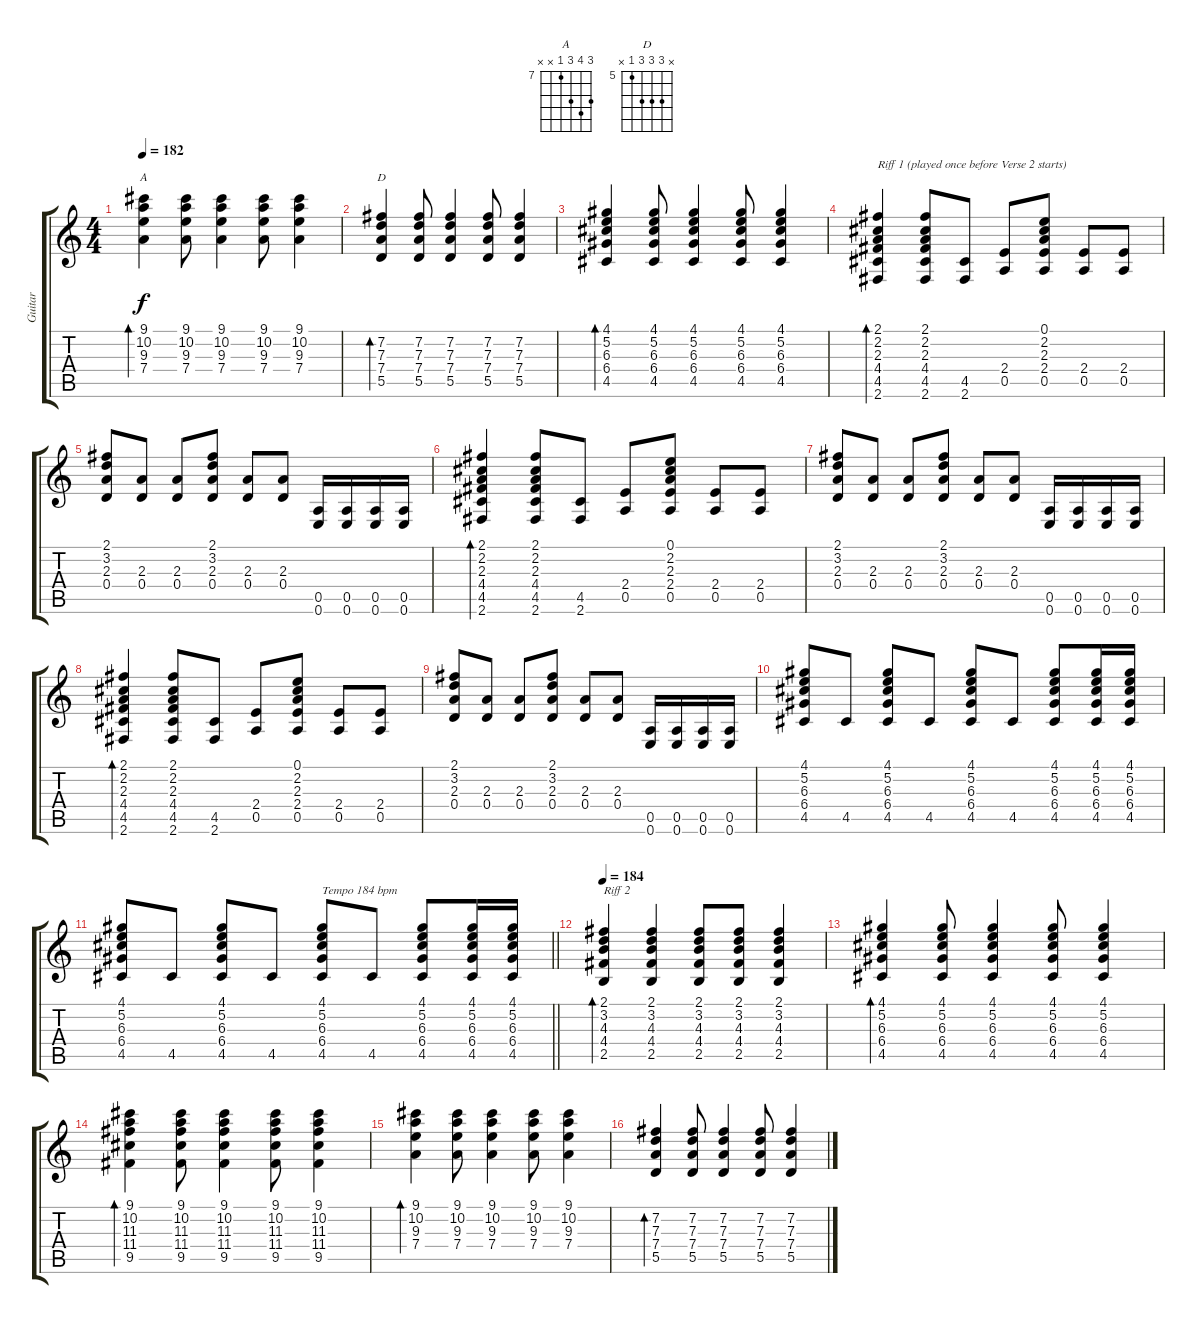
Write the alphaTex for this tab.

\track ("Guitar" "Guitar") {instrument electricguitarclean}
\staff {score tabs}
\tuning (E4 B3 G3 D3 A2 E2) {hide}
\chord ("A" 9 10 9 7 x x) {firstfret 7}
\chord ("D" x 7 7 7 5 x) {firstfret 5}
\ts (4 4)
\tempo 182
\clef g2
\ks c
(9.1 10.2 9.3 7.4).4{bd 240 ch "A" dy f} (9.1 10.2 9.3 7.4).8 (9.1 10.2 9.3 7.4).4 (9.1 10.2 9.3 7.4).8 (9.1 10.2 9.3 7.4).4 |
(7.2 7.3 7.4 5.5).4{bd 240 ch "D"} (7.2 7.3 7.4 5.5).8 (7.2 7.3 7.4 5.5).4 (7.2 7.3 7.4 5.5).8 (7.2 7.3 7.4 5.5).4 |
(4.1 5.2 6.3 6.4 4.5).4{bd 240} (4.1 5.2 6.3 6.4 4.5).8 (4.1 5.2 6.3 6.4 4.5).4 (4.1 5.2 6.3 6.4 4.5).8 (4.1 5.2 6.3 6.4 4.5).4 |
(2.1 2.2 2.3 4.4 4.5 2.6).4{bd 120 txt "Riff 1 (played once before Verse 2 starts)"} (2.1 2.2 2.3 4.4 4.5 2.6).8 (4.5 2.6).8 (2.4 0.5).8 (0.1 2.2 2.3 2.4 0.5).8 (2.4 0.5).8 (2.4 0.5).8 |
(2.1 3.2 2.3 0.4).8 (2.3 0.4).8 (2.3 0.4).8 (2.1 3.2 2.3 0.4).8 (2.3 0.4).8 (2.3 0.4).8 (0.5 0.6).16 (0.5 0.6).16 (0.5 0.6).16 (0.5 0.6).16 |
(2.1 2.2 2.3 4.4 4.5 2.6).4{bd 120} (2.1 2.2 2.3 4.4 4.5 2.6).8 (4.5 2.6).8 (2.4 0.5).8 (0.1 2.2 2.3 2.4 0.5).8 (2.4 0.5).8 (2.4 0.5).8 |
(2.1 3.2 2.3 0.4).8 (2.3 0.4).8 (2.3 0.4).8 (2.1 3.2 2.3 0.4).8 (2.3 0.4).8 (2.3 0.4).8 (0.5 0.6).16 (0.5 0.6).16 (0.5 0.6).16 (0.5 0.6).16 |
(2.1 2.2 2.3 4.4 4.5 2.6).4{bd 120} (2.1 2.2 2.3 4.4 4.5 2.6).8 (4.5 2.6).8 (2.4 0.5).8 (0.1 2.2 2.3 2.4 0.5).8 (2.4 0.5).8 (2.4 0.5).8 |
(2.1 3.2 2.3 0.4).8 (2.3 0.4).8 (2.3 0.4).8 (2.1 3.2 2.3 0.4).8 (2.3 0.4).8 (2.3 0.4).8 (0.5 0.6).16 (0.5 0.6).16 (0.5 0.6).16 (0.5 0.6).16 |
(4.1 5.2 6.3 6.4 4.5).8 4.5.8 (4.1 5.2 6.3 6.4 4.5).8 4.5.8 (4.1 5.2 6.3 6.4 4.5).8 4.5.8 (4.1 5.2 6.3 6.4 4.5).8 (4.1 5.2 6.3 6.4 4.5).16 (4.1 5.2 6.3 6.4 4.5).16 |
\barLineRight lightlight
(4.1 5.2 6.3 6.4 4.5).8 4.5.8 (4.1 5.2 6.3 6.4 4.5).8 4.5.8 (4.1 5.2 6.3 6.4 4.5).8{txt "Tempo 184 bpm"} 4.5.8 (4.1 5.2 6.3 6.4 4.5).8 (4.1 5.2 6.3 6.4 4.5).16 (4.1 5.2 6.3 6.4 4.5).16 |
\tempo 184
(2.1 3.2 4.3 4.4 2.5).4{bd 240 txt "Riff 2"} (2.1 3.2 4.3 4.4 2.5).4 (2.1 3.2 4.3 4.4 2.5).8 (2.1 3.2 4.3 4.4 2.5).8 (2.1 3.2 4.3 4.4 2.5).4 |
(4.1 5.2 6.3 6.4 4.5).4{bd 240} (4.1 5.2 6.3 6.4 4.5).8 (4.1 5.2 6.3 6.4 4.5).4 (4.1 5.2 6.3 6.4 4.5).8 (4.1 5.2 6.3 6.4 4.5).4 |
(9.1 10.2 11.3 11.4 9.5).4{bd 240} (9.1 10.2 11.3 11.4 9.5).8 (9.1 10.2 11.3 11.4 9.5).4 (9.1 10.2 11.3 11.4 9.5).8 (9.1 10.2 11.3 11.4 9.5).4 |
(9.1 10.2 9.3 7.4).4{bd 240} (9.1 10.2 9.3 7.4).8 (9.1 10.2 9.3 7.4).4 (9.1 10.2 9.3 7.4).8 (9.1 10.2 9.3 7.4).4 |
(7.2 7.3 7.4 5.5).4{bd 240} (7.2 7.3 7.4 5.5).8 (7.2 7.3 7.4 5.5).4 (7.2 7.3 7.4 5.5).8 (7.2 7.3 7.4 5.5).4
